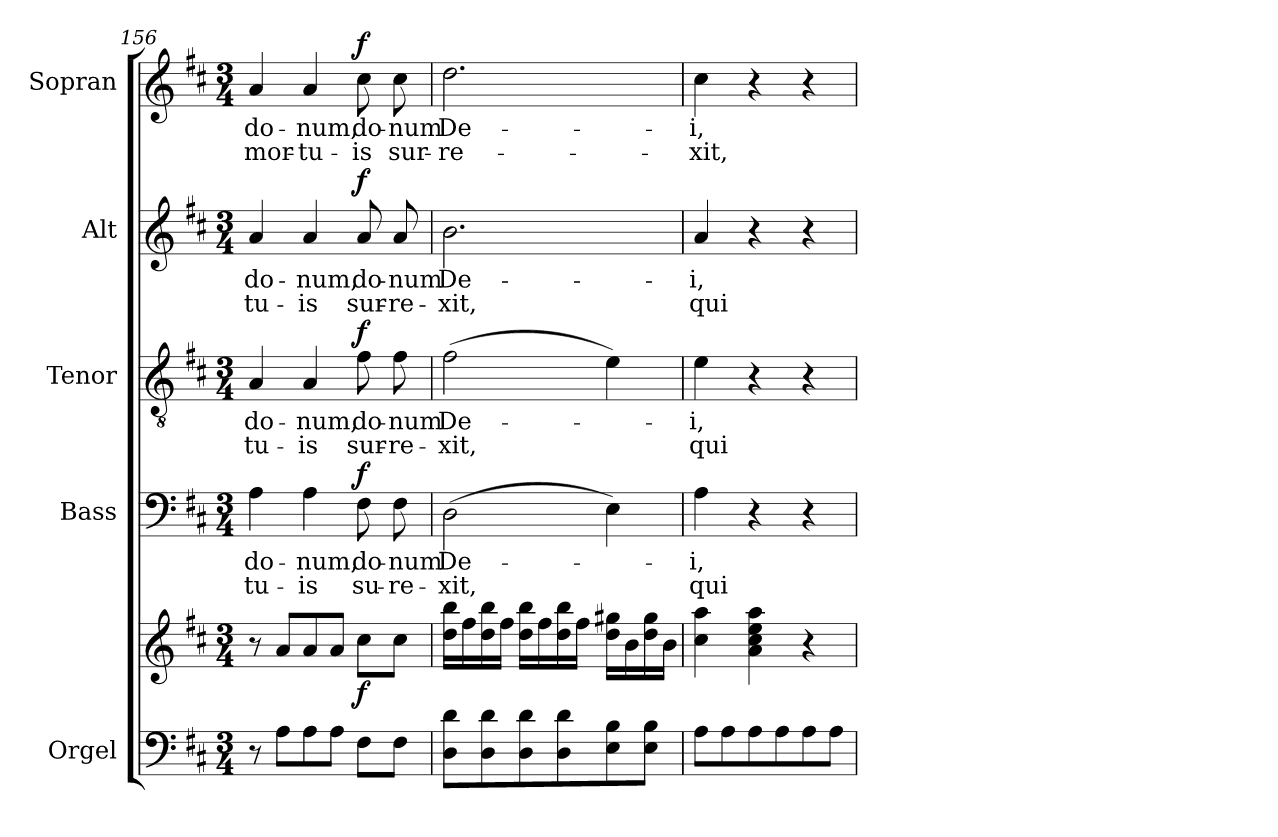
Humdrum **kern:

**kern	**kern	**dynam	**kern	**text	**text	**dynam	**kern	**text	**text	**dynam	**kern	**text	**text	**dynam	**kern	**text	**text	**dynam
*part5	*part5	*part5	*part4	*part4	*part4	*part4	*part3	*part3	*part3	*part3	*part2	*part2	*part2	*part2	*part1	*part1	*part1	*part1
*staff6	*staff5	*staff5/6	*staff4	*staff4	*staff4	*staff4	*staff3	*staff3	*staff3	*staff3	*staff2	*staff2	*staff2	*staff2	*staff1	*staff1	*staff1	*staff1
*I"Orgel	*	*	*I"Bass	*	*	*	*I"Tenor	*	*	*	*I"Alt	*	*	*	*I"Sopran	*	*	*
*I'Org.	*	*	*I'B.	*	*	*	*I'T.	*	*	*	*I'A.	*	*	*	*I'S.	*	*	*
*clefF4	*clefG2	*	*clefF4	*	*	*	*clefGv2	*	*	*	*clefG2	*	*	*	*clefG2	*	*	*
*k[f#c#]	*k[f#c#]	*	*k[f#c#]	*	*	*	*k[f#c#]	*	*	*	*k[f#c#]	*	*	*	*k[f#c#]	*	*	*
*D:	*D:	*	*D:	*	*	*	*D:	*	*	*	*D:	*	*	*	*D:	*	*	*
*M3/4	*M3/4	*	*M3/4	*	*	*	*M3/4	*	*	*	*M3/4	*	*	*	*M3/4	*	*	*
=156	=156	=156	=156	=156	=156	=156	=156	=156	=156	=156	=156	=156	=156	=156	=156	=156	=156	=156
!	!	!	!	!LO:LY:b	!LO:LY:b	!	!	!LO:LY:b	!LO:LY:b	!	!	!LO:LY:b	!LO:LY:b	!	!	!LO:LY:b	!LO:LY:b	!
8r	8r	.	4A\	do-	-tu-	.	4A/	do-	-tu-	.	4a/	do-	-tu-	.	4a/	do-	mor-	.
8A\L	8a/L	.	.	.	.	.	.	.	.	.	.	.	.	.	.	.	.	.
!	!	!	!	!LO:LY:b	!LO:LY:b	!	!	!LO:LY:b	!LO:LY:b	!	!	!LO:LY:b	!LO:LY:b	!	!	!LO:LY:b	!LO:LY:b	!
8A\	8a/	.	4A\	-num,	-is	.	4A/	-num,	-is	.	4a/	-num,	-is	.	4a/	-num,	-tu-	.
8A\J	8a/J	.	.	.	.	.	.	.	.	.	.	.	.	.	.	.	.	.
!	!	!LO:DY:b	!	!LO:LY:b	!LO:LY:b	!LO:DY:a	!	!LO:LY:b	!LO:LY:b	!LO:DY:a	!	!LO:LY:b	!LO:LY:b	!LO:DY:a	!	!LO:LY:b	!LO:LY:b	!LO:DY:a
8F#\L	8cc#\L	f	8F#\	do-	su-	f	8f#\	do-	sur-	f	8a/	do-	sur-	f	8cc#\	do-	-is	f
!	!	!	!	!LO:LY:b	!LO:LY:b	!	!	!LO:LY:b	!LO:LY:b	!	!	!LO:LY:b	!LO:LY:b	!	!	!LO:LY:b	!LO:LY:b	!
8F#\J	8cc#\J	.	8F#\	-num	-re-	.	8f#\	-num	-re-	.	8a/	-num	-re-	.	8cc#\	-num	sur-	.
!!LO:PB:g=z
=157	=157	=157	=157	=157	=157	=157	=157	=157	=157	=157	=157	=157	=157	=157	=157	=157	=157	=157
!	!	!	!	!LO:LY:b	!LO:LY:b	!	!	!LO:LY:b	!LO:LY:b	!	!	!LO:LY:b	!LO:LY:b	!	!	!LO:LY:b	!LO:LY:b	!
8D\ 8d\L	16dd\ 16bb\LL	.	(>2D\	De-	-xit,	.	(>2f#\	De-	-xit,	.	2.b\	De-	-xit,	.	2.dd\	De-	-re-	.
.	16ff#\	.	.	.	.	.	.	.	.	.	.	.	.	.	.	.	.	.
8D\ 8d\	16dd\ 16bb\	.	.	.	.	.	.	.	.	.	.	.	.	.	.	.	.	.
.	16ff#\JJ	.	.	.	.	.	.	.	.	.	.	.	.	.	.	.	.	.
8D\ 8d\	16dd\ 16bb\LL	.	.	.	.	.	.	.	.	.	.	.	.	.	.	.	.	.
.	16ff#\	.	.	.	.	.	.	.	.	.	.	.	.	.	.	.	.	.
8D\ 8d\	16dd\ 16bb\	.	.	.	.	.	.	.	.	.	.	.	.	.	.	.	.	.
.	16ff#\JJ	.	.	.	.	.	.	.	.	.	.	.	.	.	.	.	.	.
8E\ 8B\	16dd\ 16gg#X\LL	.	4E\)	.	.	.	4e\)	.	.	.	.	.	.	.	.	.	.	.
.	16b\	.	.	.	.	.	.	.	.	.	.	.	.	.	.	.	.	.
8E\ 8B\J	16dd\ 16gg#\	.	.	.	.	.	.	.	.	.	.	.	.	.	.	.	.	.
.	16b\JJ	.	.	.	.	.	.	.	.	.	.	.	.	.	.	.	.	.
=158	=158	=158	=158	=158	=158	=158	=158	=158	=158	=158	=158	=158	=158	=158	=158	=158	=158	=158
!	!	!	!	!LO:LY:b	!LO:LY:b	!	!	!LO:LY:b	!LO:LY:b	!	!	!LO:LY:b	!LO:LY:b	!	!	!LO:LY:b	!LO:LY:b	!
8A\L	4cc#\ 4aa\	.	4A\	-i,	qui-	.	4e\	-i,	qui-	.	4a/	-i,	qui-	.	4cc#\	-i,	-xit,	.
8A\	.	.	.	.	.	.	.	.	.	.	.	.	.	.	.	.	.	.
8A\	4a\ 4cc#\ 4ee\ 4aa\	.	4r	.	.	.	4r	.	.	.	4r	.	.	.	4r	.	.	.
8A\	.	.	.	.	.	.	.	.	.	.	.	.	.	.	.	.	.	.
8A\	4r	.	4r	.	.	.	4r	.	.	.	4r	.	.	.	4r	.	.	.
8A\J	.	.	.	.	.	.	.	.	.	.	.	.	.	.	.	.	.	.
=	=	=	=	=	=	=	=	=	=	=	=	=	=	=	=	=	=	=
*-	*-	*-	*-	*-	*-	*-	*-	*-	*-	*-	*-	*-	*-	*-	*-	*-	*-	*-
